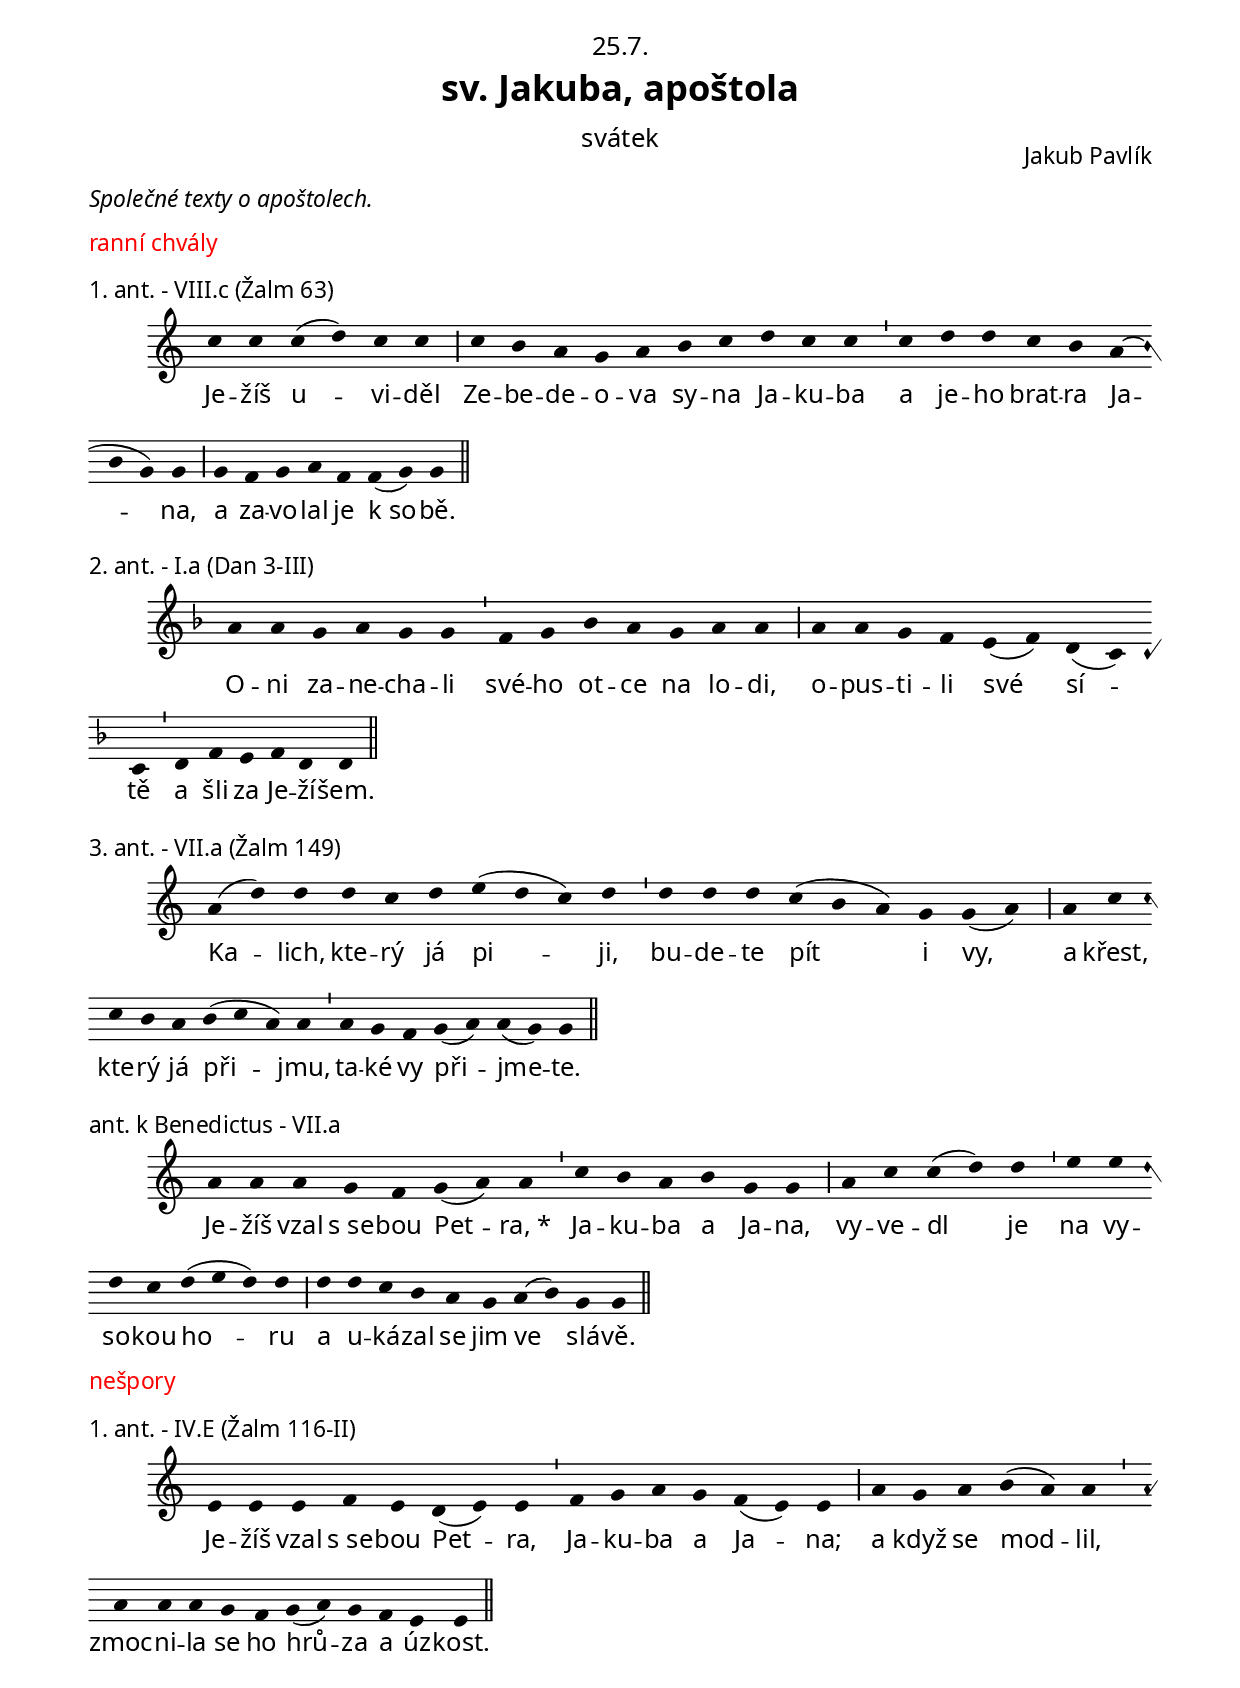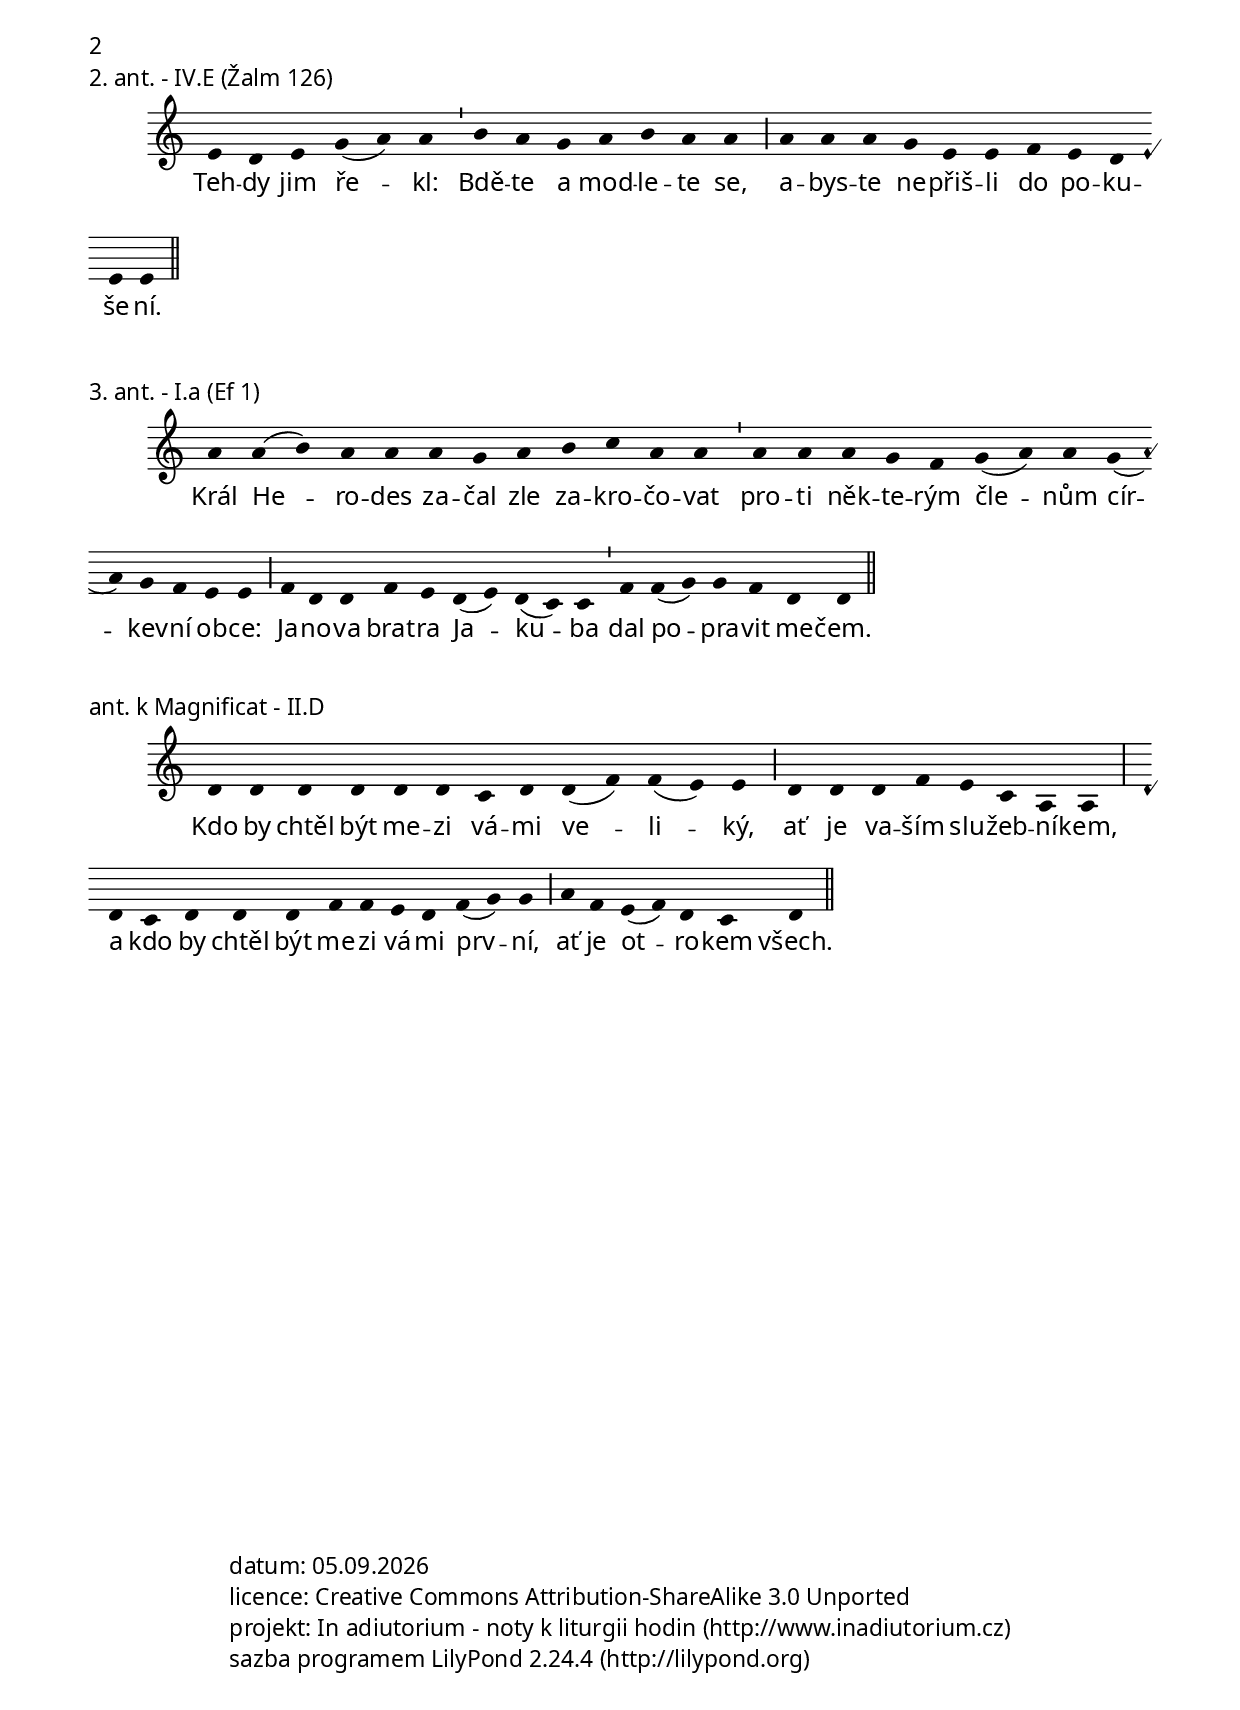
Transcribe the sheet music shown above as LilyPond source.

\version "2.15.40"

\include "../spolecne.ly"
\include "../dilyresponsorii.ly"

\header {
  title = \markup\titleSvatek
            "sv. Jakuba, apoštola"
            svátek
            25.7.
  composer = "Jakub Pavlík"
}

\markup\communia #'(#:apostol)

\markup {\nadpisHodinka {"ranní chvály"}}

\score {
  \relative c'' {
    \choralniRezim
    c4 c c( d) c c \barMaior
    c b a g a b c d c c \barMin
    c d d c b a( b g) g \barMaior
    g f g a f f( g) g \barFinalis
  }
  \addlyrics {
    Je -- žíš u -- vi -- děl
    Ze -- be -- de -- o -- va sy -- na Ja -- ku -- ba
    a je -- ho brat -- ra Ja -- na,
    a za -- vo -- lal je k_so -- bě.
  }
  \header {
    quid = "1. ant."
    modus = "VIII"
    differentia = "c"
    psalmus = "Žalm 63"
    id = "rch-a1"
    piece = \markup {\sestavTitulek}
  }
}

\score {
  \relative c'' {
    \choralniRezim
    \key f \major
    a4 a g a g g \barMin
    f g bes a g a a \barMaior
    a a g f e( f) d( c) c \barMin
    d f e f d d \barFinalis
  }
  \addlyrics {
    O -- ni za -- ne -- cha -- li
    své -- ho ot -- ce na lo -- di,
    o -- pus -- ti -- li své sí -- tě
    a šli za Je -- ží -- šem.
  }
  \header {
    quid = "2. ant."
    modus = "I"
    differentia = "a"
    psalmus = "Dan 3-III"
    fial = "commune/commune_apostol.ly#1ne-a2?cast=3-4"
    id = "rch-a2"
    piece = \markup {\sestavTitulek}
  }
}

\score {
  \relative c'' {
    \choralniRezim
    a4( d) d d c d e( d c) d \barMin d d d c( b a) g g( a) \barMaior
    a c c b a b( c a) a \barMin a g f g( a) a( g) g \barFinalis
  }
  \addlyrics {
    Ka -- lich, kte -- rý já pi -- ji, bu -- de -- te pít i vy,
    a křest, kte -- rý já při -- jmu, ta -- ké vy při -- jme -- te.
  }
  \header {
    quid = "3. ant."
    modus = "VII"
    differentia = "a"
    psalmus = "Žalm 149"
    id = "rch-a3"
    piece = \markup {\sestavTitulek}
  }
}

\score {
  \relative c'' {
    \choralniRezim
    a4 a a g f g( a) a \barMin c b a b g g \barMaior
    a c c( d) d \barMin e e d c d( e d) d \barMaior
    d d c b a g a( b) g g \barFinalis
  }
  \addlyrics {
    Je -- žíš vzal s_se -- bou Pet -- ra,_* Ja -- ku -- ba a Ja -- na,
    vy -- ve -- dl je na vy -- so -- kou ho -- ru
    a u -- ká -- zal se jim ve slá -- vě.
  }
  \header {
    quid = "ant. k Benedictus"
    modus = "VII"
    differentia = "a"
    psalmus = ""
    id = "rch-aben"
    fons = "6.8. Proměnění Páně, 2. nešp., 1. ant."
    fial = "sanktoral/0806promenenipane.ly#2ne-a1"
    piece = \markup {\sestavTitulekBezZalmu}
  }
}

\markup {\nadpisHodinka {"nešpory"}}

\score {
  \relative c' {
    \choralniRezim
    e4 e e f e d( e) e \barMin
    f g a g f( e) e \barMaior
    a g a b( a) a \barMin
    a a a g f g( a) g f e e \barFinalis
  }
  \addlyrics {
    Je -- žíš vzal s_se -- bou Pet -- ra,
    Ja -- ku -- ba a Ja -- na;
    a když se mod -- lil,
    zmoc -- ni -- la se ho hrů -- za a úz -- kost.
  }
  \header {
    quid = "1. ant."
    modus = "IV"
    differentia = "E"
    psalmus = "Žalm 116-II"
    id = "ne-a1"
    piece = \markup {\sestavTitulek}
  }
}

\score {
  \relative c' {
    \choralniRezim
    e4 d e g( a) a \barMin
    b a g a b a a \barMaior
    a a a g e e f e d e e \barFinalis
  }
  \addlyrics {
    Teh -- dy jim ře -- kl:
    Bdě -- te a mod -- le -- te se,
    a -- bys -- te ne -- přiš -- li do po -- ku -- še -- ní.
  }
  \header {
    quid = "2. ant."
    modus = "IV"
    differentia = "E"
    psalmus = "Žalm 126"
    id = "ne-a2"
    piece = \markup {\sestavTitulek}
  }
}

\score {
  \relative c'' {
    \choralniRezim
    a4 a( b) a a a g a b c a a \barMin
    a a a g f g( a) a g( a) g f e e \barMaior
    f d d f e d( e) d( c) c \barMin
    f f( g) g f d d \barFinalis
  }
  \addlyrics {
    Král He -- ro -- des za -- čal zle za -- kro -- čo -- vat
    pro -- ti něk -- te -- rým čle -- nům cír -- kev -- ní ob -- ce:
    Ja -- no -- va brat -- ra Ja -- ku -- ba
    dal po -- pra -- vit me -- čem.
  }
  \header {
    quid = "3. ant."
    modus = "I"
    differentia = "a"
    psalmus = "Ef 1"
    id = "ne-a3"
    piece = \markup {\sestavTitulek}
  }
}

\score {
  \relative c' {
    \choralniRezim
    d4 d d d d d c d d( f) f( e) e \barMaior
    d d d f e c a a \barMax
    d c d d d f f e d f( g) g \barMaior
    a f e( f) d c d \barFinalis
  }
  \addlyrics {
    Kdo by chtěl být me -- zi vá -- mi ve -- li -- ký,
    ať je va -- ším slu -- žeb -- ní -- kem,
    a kdo by chtěl být me -- zi vá -- mi prv -- ní,
    ať je ot -- ro -- kem všech.
  }
  \header {
    quid = "ant. k Magnificat"
    modus = "II"
    differentia = "D"
    psalmus = ""
    id = "ne-amag"
    piece = \markup {\sestavTitulekBezZalmu}
  }
}